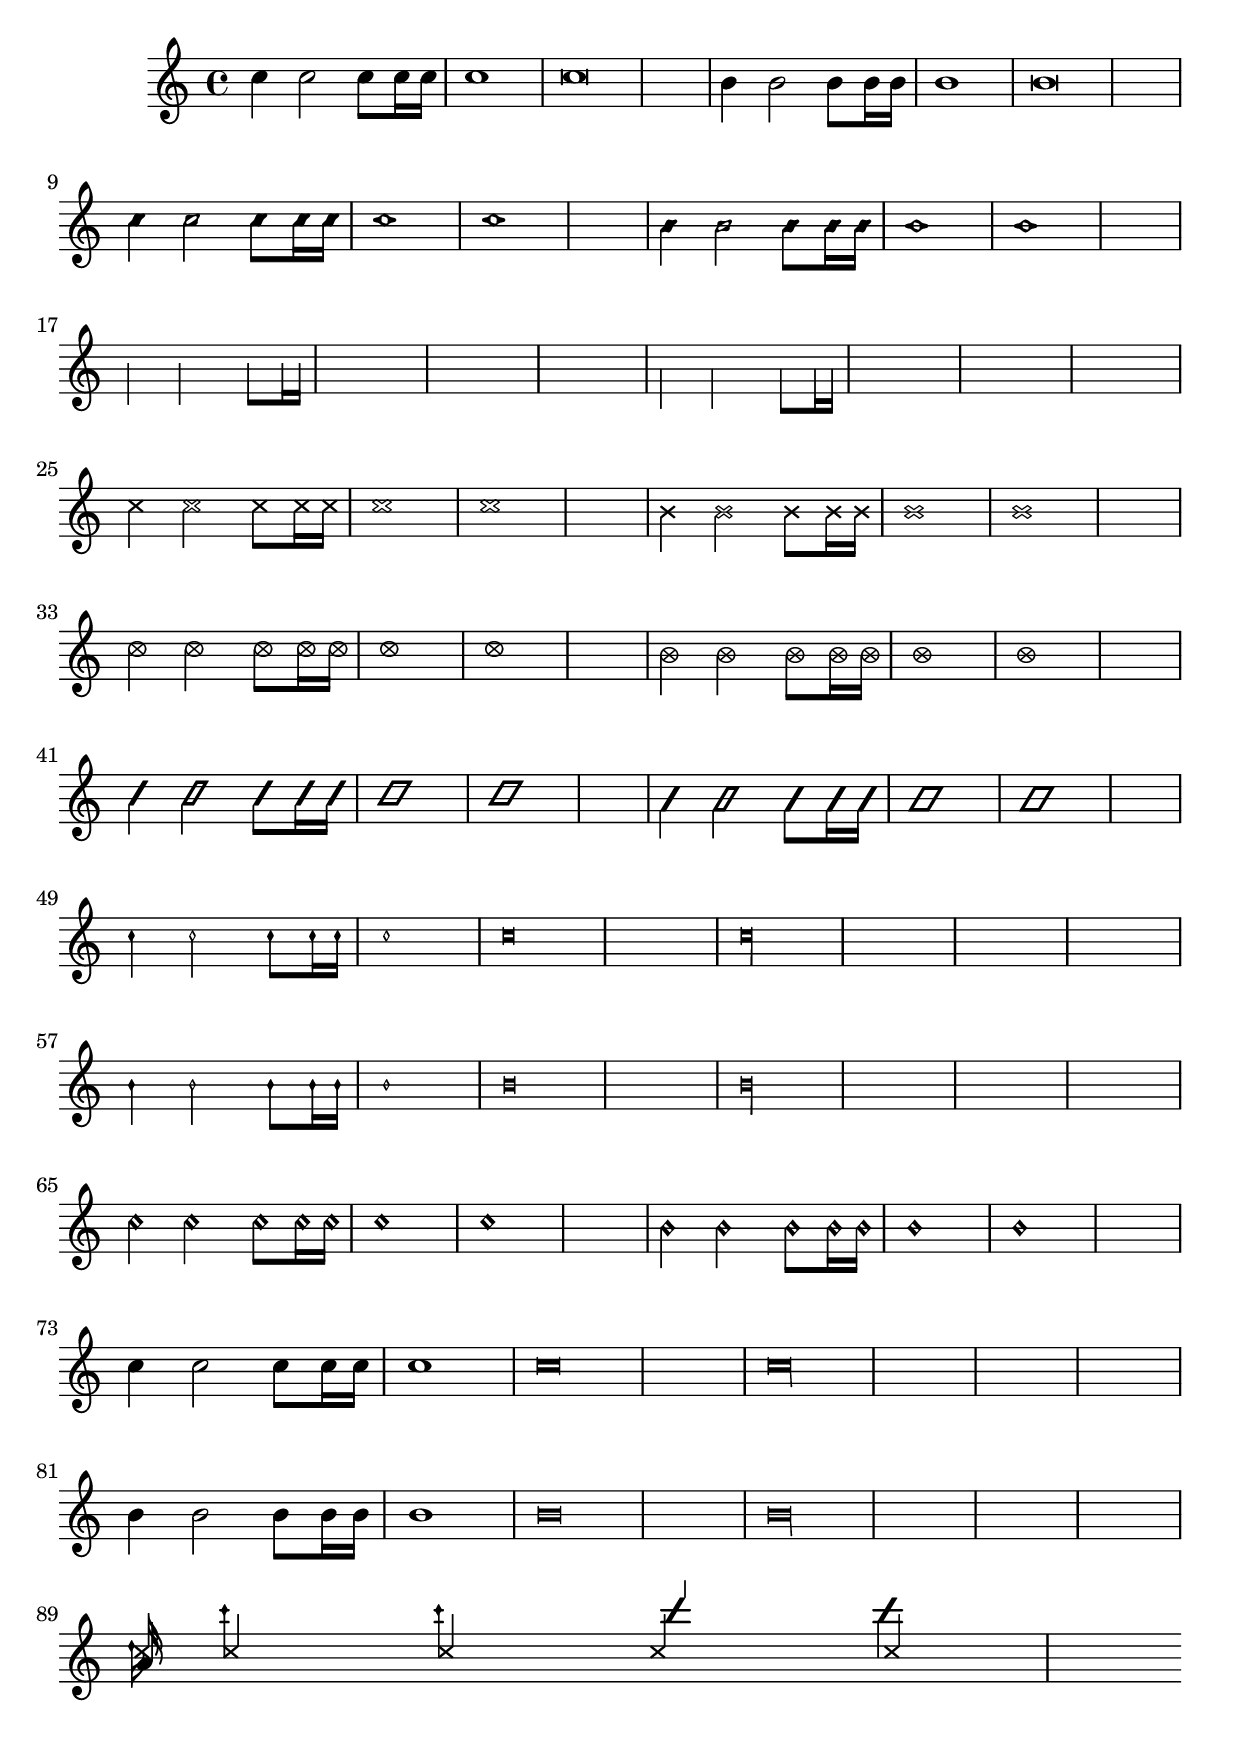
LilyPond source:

\version "1.3.146"
\header{
texidoc="
Note head shapes are settable.  The stem endings should be adjusted
per note head.  If you want different note head styles on one stem,
you must create a special context called Thread.

Harmonic notes have a different shape and different
dimensions. Nevertheless, noteheads in both styles can be combined, on
either up or down stems.
"
}


\include "paper23.ly"

\score { \notes \relative c''{
% \property Voice.Stem \override #'thickness = #5.0
\property Voice.NoteHead \set #'style = #'default
c4 c2 c8  c16 c16 c1 c\breve b4 b2 b8  b16 b16 b1 b\breve \break
\property Voice.NoteHead \set #'style = #'diamond
c4 c2 c8  c16 c16 c1 c\breve b4 b2 b8  b16 b16 b1 b\breve \break
\property Voice.NoteHead \set #'style = #'transparent
c4 c2 c8  c16 c16 c1 c\breve b4 b2 b8  b16 b16 b1 b\breve \break
\property Voice.NoteHead \set #'style = #'cross
c4 c2 c8  c16 c16 c1 c\breve b4 b2 b8  b16 b16 b1 b\breve \break
\property Voice.NoteHead \set #'style = #'xcircle
c4 c2 c8  c16 c16 c1 c\breve b4 b2 b8  b16 b16 b1 b\breve \break
\property Voice.NoteHead \set #'style = #'slash
c4 c2 c8  c16 c16 c1 c\breve b4 b2 b8  b16 b16 b1 b\breve \break
\property Voice.NoteHead \set #'style = #'mensural
c4 c2 c8  c16 c16  c1 c\breve c\longa b4 b2 b8  b16 b16 b1 b\breve b\longa \break
\property Voice.NoteHead \set #'style = #'harmonic
c4 c2 c8  c16 c16 c1 c\breve b4 b2 b8  b16 b16 b1 b\breve \break
\property Voice.NoteHead \set #'style = #'baroque
c4 c2 c8  c16 c16  c1 c\breve c\longa b4 b2 b8  b16 b16 b1 b\breve b\longa \break


   \context Voice = another <
    \context Thread = TA
      {
        \property Thread.NoteHead \set #'style = #'cross
        \property Voice.Stem \set #'direction = #1
        c16
       }
    \context Thread = TB
      { \property Thread.NoteHead \set #'style = #'default a16  }

    \context Thread = TC
      { \property Thread.NoteHead \set #'style = #'mensural d16 }

  >


   \context Voice <
     \context Thread = TA {
       \property Thread.NoteHead \set #'style = #'cross
       c4 c4 c4 c4 }
     \context Thread = TB {
       \property Thread.NoteHead \set #'style = #'mensural
       c'4 \stemDown c
       \property Thread.NoteHead \set #'style = #'slash
       \stemUp c4 \stemDown c
} >

}

    \paper {}
}
